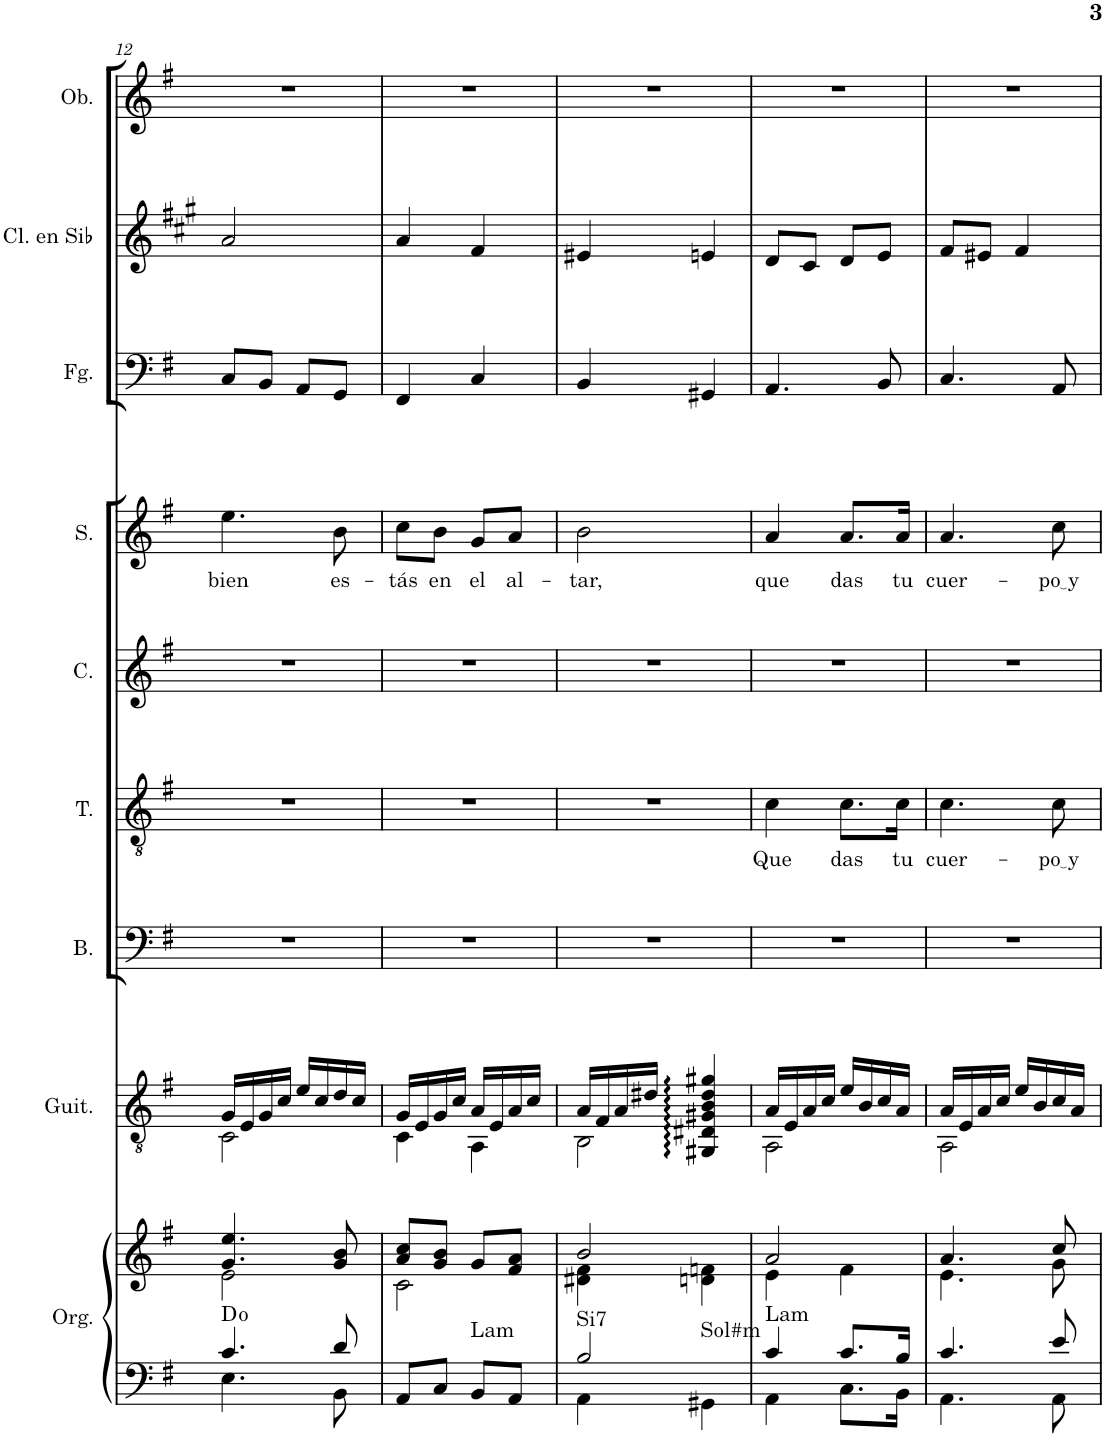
**kern	**kern	**harte	**kern	**harte	**kern	**kern	**text	**kern	**kern	**text	**kern	**kern	**kern
*part9	*part9	*part9	*part8	*part8	*part7	*part6	*part6	*part5	*part4	*part4	*part3	*part2	*part1
*staff10	*staff9	*	*staff8	*	*staff7	*staff6	*staff6	*staff5	*staff4	*staff4	*staff3	*staff2	*staff1
*I"Órgano	*	*	*I"Guitarra acústica	*	*I"Bajo	*I"Tenor	*	*I"Contralto	*I"Soprano	*	*I"Fagot	*I"Clarinete en Sib	*I"Oboe
*	*	*	*I'Guit.	*	*I'B.	*I'T.	*	*I'C.	*I'S.	*	*I'Fg.	*I'Cl. en Sib	*I'Ob.
!!LO:PB:g=z
*clefF4	*clefG2	*	*clefGv2	*	*clefF4	*clefGv2	*	*clefG2	*clefG2	*	*clefF4	*clefG2	*clefG2
*	*	*	*	*	*	*	*	*	*	*	*	*Trd1c2	*
*k[f#]	*k[f#]	*	*k[f#]	*	*k[f#]	*k[f#]	*	*k[f#]	*k[f#]	*	*k[f#]	*k[f#c#g#]	*k[f#]
*M2/4	*M2/4	*	*M2/4	*	*M2/4	*M2/4	*	*M2/4	*M2/4	*	*M2/4	*M2/4	*M2/4
=12	=12	=12	=12	=12	=12	=12	=12	=12	=12	=12	=12	=12	=12
*^	*^	*	*^	*	*	*	*	*	*	*	*	*	*
!	!	!	!	!	!	!	!	!	!	!	!	!	!LO:LY:b	!	!	!
4.c/	4.E\	4.g/ 4.ee/	2e\	D:dim	16G/LL	2C\	D:dim	2r	2r	.	2r	4.ee\	bien	8C/L	2a/	2r
.	.	.	.	.	16E/	.	.	.	.	.	.	.	.	.	.	.
.	.	.	.	.	16G/	.	.	.	.	.	.	.	.	8BB/J	.	.
.	.	.	.	.	16c/JJ	.	.	.	.	.	.	.	.	.	.	.
.	.	.	.	.	16e/LL	.	.	.	.	.	.	.	.	8AA/L	.	.
.	.	.	.	.	16c/	.	.	.	.	.	.	.	.	.	.	.
!	!	!	!	!	!	!	!	!	!	!	!	!	!LO:LY:b	!	!	!
8d/	8BB\	8g/ 8b/	.	.	16d/	.	.	.	.	.	.	8b\	es-	8GG/J	.	.
.	.	.	.	.	16c/JJ	.	.	.	.	.	.	.	.	.	.	.
*v	*v	*	*	*	*	*	*	*	*	*	*	*	*	*	*	*
=13	=13	=13	=13	=13	=13	=13	=13	=13	=13	=13	=13	=13	=13	=13	=13
!	!	!	!	!	!	!	!	!	!	!	!	!LO:LY:b	!	!	!
8AA/L	8a/ 8cc/L	2c\	.	16G/LL	4C\	.	2r	2r	.	2r	8cc\L	-tás	4FF#/	4a/	2r
.	.	.	.	16E/	.	.	.	.	.	.	.	.	.	.	.
!	!	!	!	!	!	!	!	!	!	!	!	!LO:LY:b	!	!	!
8C/J	8g/ 8b/J	.	.	16G/	.	.	.	.	.	.	8b\J	en	.	.	.
.	.	.	.	16c/JJ	.	.	.	.	.	.	.	.	.	.	.
!	!	!	!LO:H:kt=Lam	!	!	!LO:H:kt=Lam	!	!	!	!	!	!LO:LY:b	!	!	!
8BB/L	8g/L	.	N	16A/LL	4AA\	N	.	.	.	.	8g/L	el	4C/	4f#/	.
.	.	.	.	16E/	.	.	.	.	.	.	.	.	.	.	.
!	!	!	!	!	!	!	!	!	!	!	!	!LO:LY:b	!	!	!
8AA/J	8f#/ 8a/J	.	.	16A/	.	.	.	.	.	.	8a/J	al-	.	.	.
.	.	.	.	16c/JJ	.	.	.	.	.	.	.	.	.	.	.
=14	=14	=14	=14	=14	=14	=14	=14	=14	=14	=14	=14	=14	=14	=14	=14
*^	*	*	*	*	*	*	*	*	*	*	*	*	*	*	*
!	!	!	!	!LO:H:n=1:kt=Si7	!	!	!	!	!	!	!	!	!LO:LY:b	!	!	!
!	!	!	!	!LO:H:n=2:kt=Sol#m	!	!	!LO:H:kt=Si7	!	!	!	!	!	!	!	!	!
2B/	4AA\	2b/	4d#X\ 4f#\	N N	16A/LL	2BB\	N	2r	2r	.	2r	2b\	-tar,	4BB/	4e#X/	2r
.	.	.	.	.	16F#/	.	.	.	.	.	.	.	.	.	.	.
.	.	.	.	.	16A/	.	.	.	.	.	.	.	.	.	.	.
.	.	.	.	.	16d#X/JJ	.	.	.	.	.	.	.	.	.	.	.
!	!	!	!	!	!	!	!LO:H:kt=Sol#m	!	!	!	!	!	!	!	!	!
.	4GG#X\	.	4dn\ 4fn\	.	4GG#X/ 4D#X/ 4G#X/ 4B/ 4d#/ 4g#X/	.	N	.	.	.	.	.	.	4GG#X/	4en/	.
=15	=15	=15	=15	=15	=15	=15	=15	=15	=15	=15	=15	=15	=15	=15	=15	=15
!	!	!	!	!LO:H:kt=Lam	!	!	!LO:H:kt=Lam	!	!	!LO:LY:b	!	!	!LO:LY:b	!	!	!
4c/	4AA\	2a/	4e\	N	16A/LL	2AA\	N	2r	4c\	Que	2r	4a/	que	4.AA/	8d/L	2r
.	.	.	.	.	16E/	.	.	.	.	.	.	.	.	.	.	.
.	.	.	.	.	16A/	.	.	.	.	.	.	.	.	.	8c#/J	.
.	.	.	.	.	16c/JJ	.	.	.	.	.	.	.	.	.	.	.
!	!	!	!	!	!	!	!	!	!	!LO:LY:b	!	!	!LO:LY:b	!	!	!
8.c/L	8.C\L	.	4f#\	.	16e/LL	.	.	.	8.c\L	das	.	8.a/L	das	.	8d/L	.
.	.	.	.	.	16B/	.	.	.	.	.	.	.	.	.	.	.
.	.	.	.	.	16c/	.	.	.	.	.	.	.	.	8BB/	8e/J	.
!	!	!	!	!	!	!	!	!	!	!LO:LY:b	!	!	!LO:LY:b	!	!	!
16B/Jk	16BB\Jk	.	.	.	16A/JJ	.	.	.	16c\Jk	tu	.	16a/Jk	tu	.	.	.
=16	=16	=16	=16	=16	=16	=16	=16	=16	=16	=16	=16	=16	=16	=16	=16	=16
!	!	!	!	!	!	!	!	!	!	!LO:LY:b	!	!	!LO:LY:b	!	!	!
4.c/	4.AA\	4.a/	4.e\	.	16A/LL	2AA\	.	2r	4.c\	cuer-	2r	4.a/	cuer-	4.C/	8f#/L	2r
.	.	.	.	.	16E/	.	.	.	.	.	.	.	.	.	.	.
.	.	.	.	.	16A/	.	.	.	.	.	.	.	.	.	8e#X/J	.
.	.	.	.	.	16c/JJ	.	.	.	.	.	.	.	.	.	.	.
.	.	.	.	.	16e/LL	.	.	.	.	.	.	.	.	.	4f#/	.
.	.	.	.	.	16B/	.	.	.	.	.	.	.	.	.	.	.
!	!	!	!	!	!	!	!	!	!	!LO:LY:b	!	!	!LO:LY:b	!	!	!
8e/	8AA\	8cc/	8g\	.	16c/	.	.	.	8c\	po y	.	8cc\	po y	8AA/	.	.
.	.	.	.	.	16A/JJ	.	.	.	.	.	.	.	.	.	.	.
*v	*v	*	*	*	*v	*v	*	*	*	*	*	*	*	*	*	*
*	*v	*v	*	*	*	*	*	*	*	*	*	*	*	*
=	=	=	=	=	=	=	=	=	=	=	=	=	=
*-	*-	*-	*-	*-	*-	*-	*-	*-	*-	*-	*-	*-	*-
